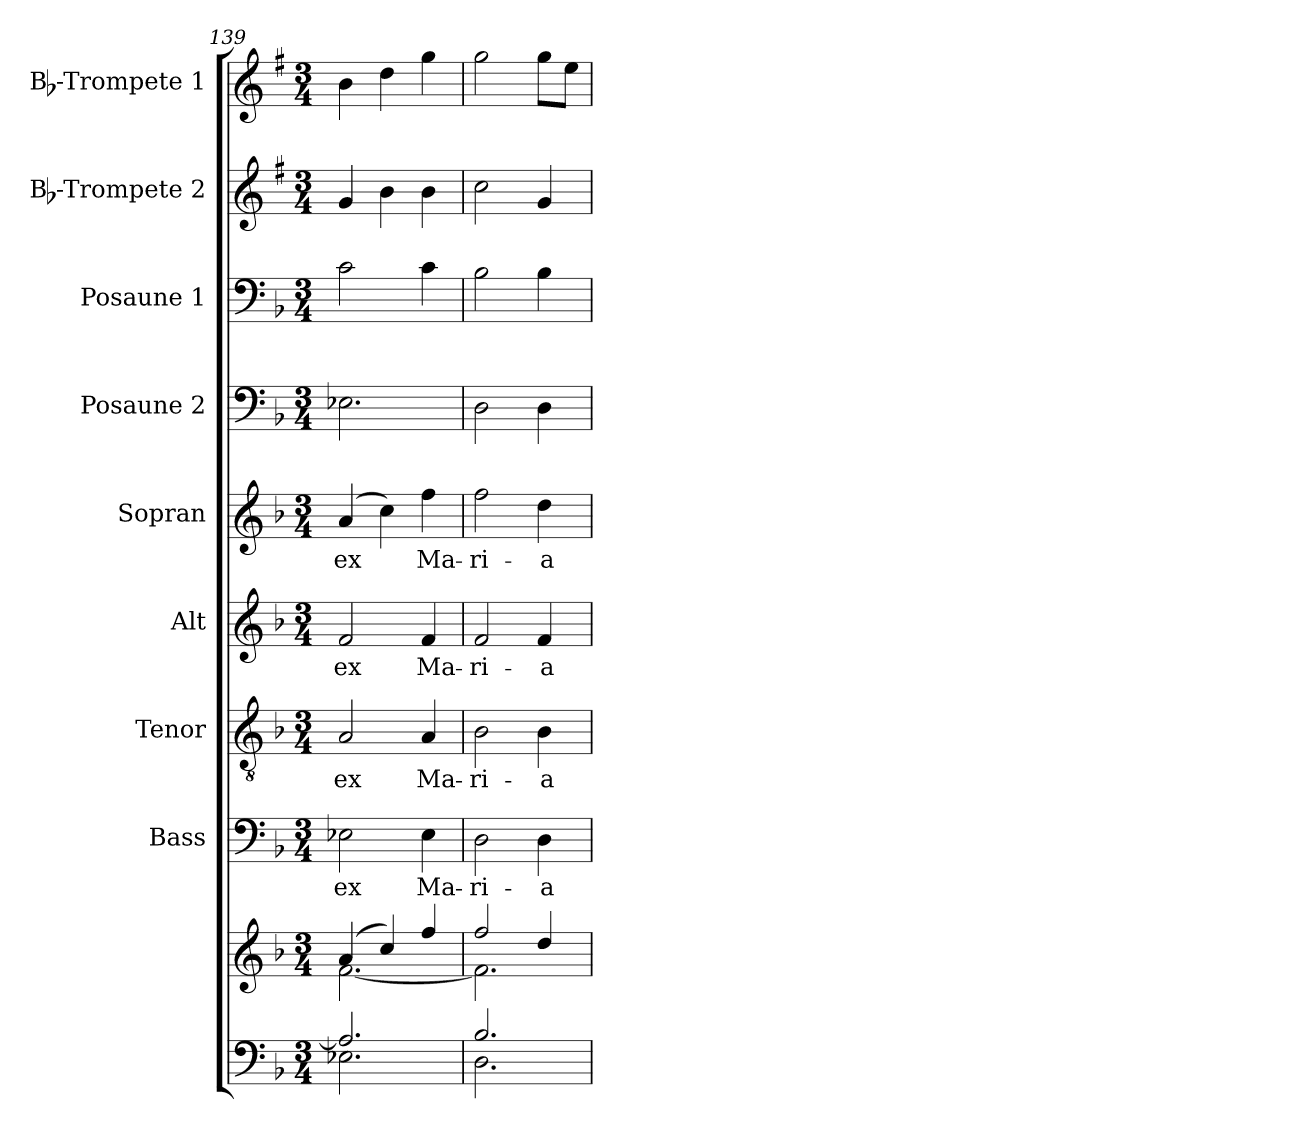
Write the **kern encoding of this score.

**kern	**kern	**kern	**text	**kern	**text	**kern	**text	**kern	**text	**kern	**kern	**kern	**kern
*part9	*part9	*part8	*part8	*part7	*part7	*part6	*part6	*part5	*part5	*part4	*part3	*part2	*part1
*staff10	*staff9	*staff8	*staff8	*staff7	*staff7	*staff6	*staff6	*staff5	*staff5	*staff4	*staff3	*staff2	*staff1
*	*	*I"Bass	*	*I"Tenor	*	*I"Alt	*	*I"Sopran	*	*I"Posaune 2	*I"Posaune 1	*I"Bb-Trompete 2	*I"Bb-Trompete 1
*	*	*I'B.	*	*I'T.	*	*I'A.	*	*I'S.	*	*I'Pos. 2	*I'Pos. 1	*I'Bb Trp. 2	*I'Bb Trp. 1
*clefF4	*clefG2	*clefF4	*	*clefGv2	*	*clefG2	*	*clefG2	*	*clefF4	*clefF4	*clefG2	*clefG2
*	*	*	*	*	*	*	*	*	*	*	*	*ITrd1c2	*ITrd1c2
*k[b-]	*k[b-]	*k[b-]	*	*k[b-]	*	*k[b-]	*	*k[b-]	*	*k[b-]	*k[b-]	*k[b-]	*k[b-]
*F:	*F:	*F:	*	*F:	*	*F:	*	*F:	*	*F:	*F:	*F:	*F:
*M3/4	*M3/4	*M3/4	*	*M3/4	*	*M3/4	*	*M3/4	*	*M3/4	*M3/4	*M3/4	*M3/4
=139	=139	=139	=139	=139	=139	=139	=139	=139	=139	=139	=139	=139	=139
*^	*^	*	*	*	*	*	*	*	*	*	*	*	*
!	!	!	!	!	!LO:LY:b	!	!LO:LY:b	!	!LO:LY:b	!	!LO:LY:b	!	!	!	!
2.A/]	2.E-X\	(4a/	[<2.f\	2E-X\	ex	2A/	ex	2f/	ex	(4a/	ex	2.E-X\	2c\	4f/	4a\
.	.	4cc/)	.	.	.	.	.	.	.	4cc\)	.	.	.	4a\	4cc\
!	!	!	!	!	!LO:LY:b	!	!LO:LY:b	!	!LO:LY:b	!	!LO:LY:b	!	!	!	!
.	.	4ff/	.	4E-\	Ma-	4A/	Ma-	4f/	Ma-	4ff\	Ma-	.	4c\	4a\	4ff\
=140	=140	=140	=140	=140	=140	=140	=140	=140	=140	=140	=140	=140	=140	=140	=140
!	!	!	!	!	!LO:LY:b	!	!LO:LY:b	!	!LO:LY:b	!	!LO:LY:b	!	!	!	!
2.B-/	2.D\	2ff/	2.f\]	2D\	-ri-	2B-\	-ri-	2f/	-ri-	2ff\	-ri-	2D\	2B-\	2b-\	2ff\
!	!	!	!	!	!LO:LY:b	!	!LO:LY:b	!	!LO:LY:b	!	!LO:LY:b	!	!	!	!
.	.	4dd/	.	4D\	-a	4B-\	-a	4f/	-a	4dd\	-a	4D\	4B-\	4f/	8ff\L
.	.	.	.	.	.	.	.	.	.	.	.	.	.	.	8dd\J
*v	*v	*	*	*	*	*	*	*	*	*	*	*	*	*	*
*	*v	*v	*	*	*	*	*	*	*	*	*	*	*	*
=	=	=	=	=	=	=	=	=	=	=	=	=	=
*-	*-	*-	*-	*-	*-	*-	*-	*-	*-	*-	*-	*-	*-
